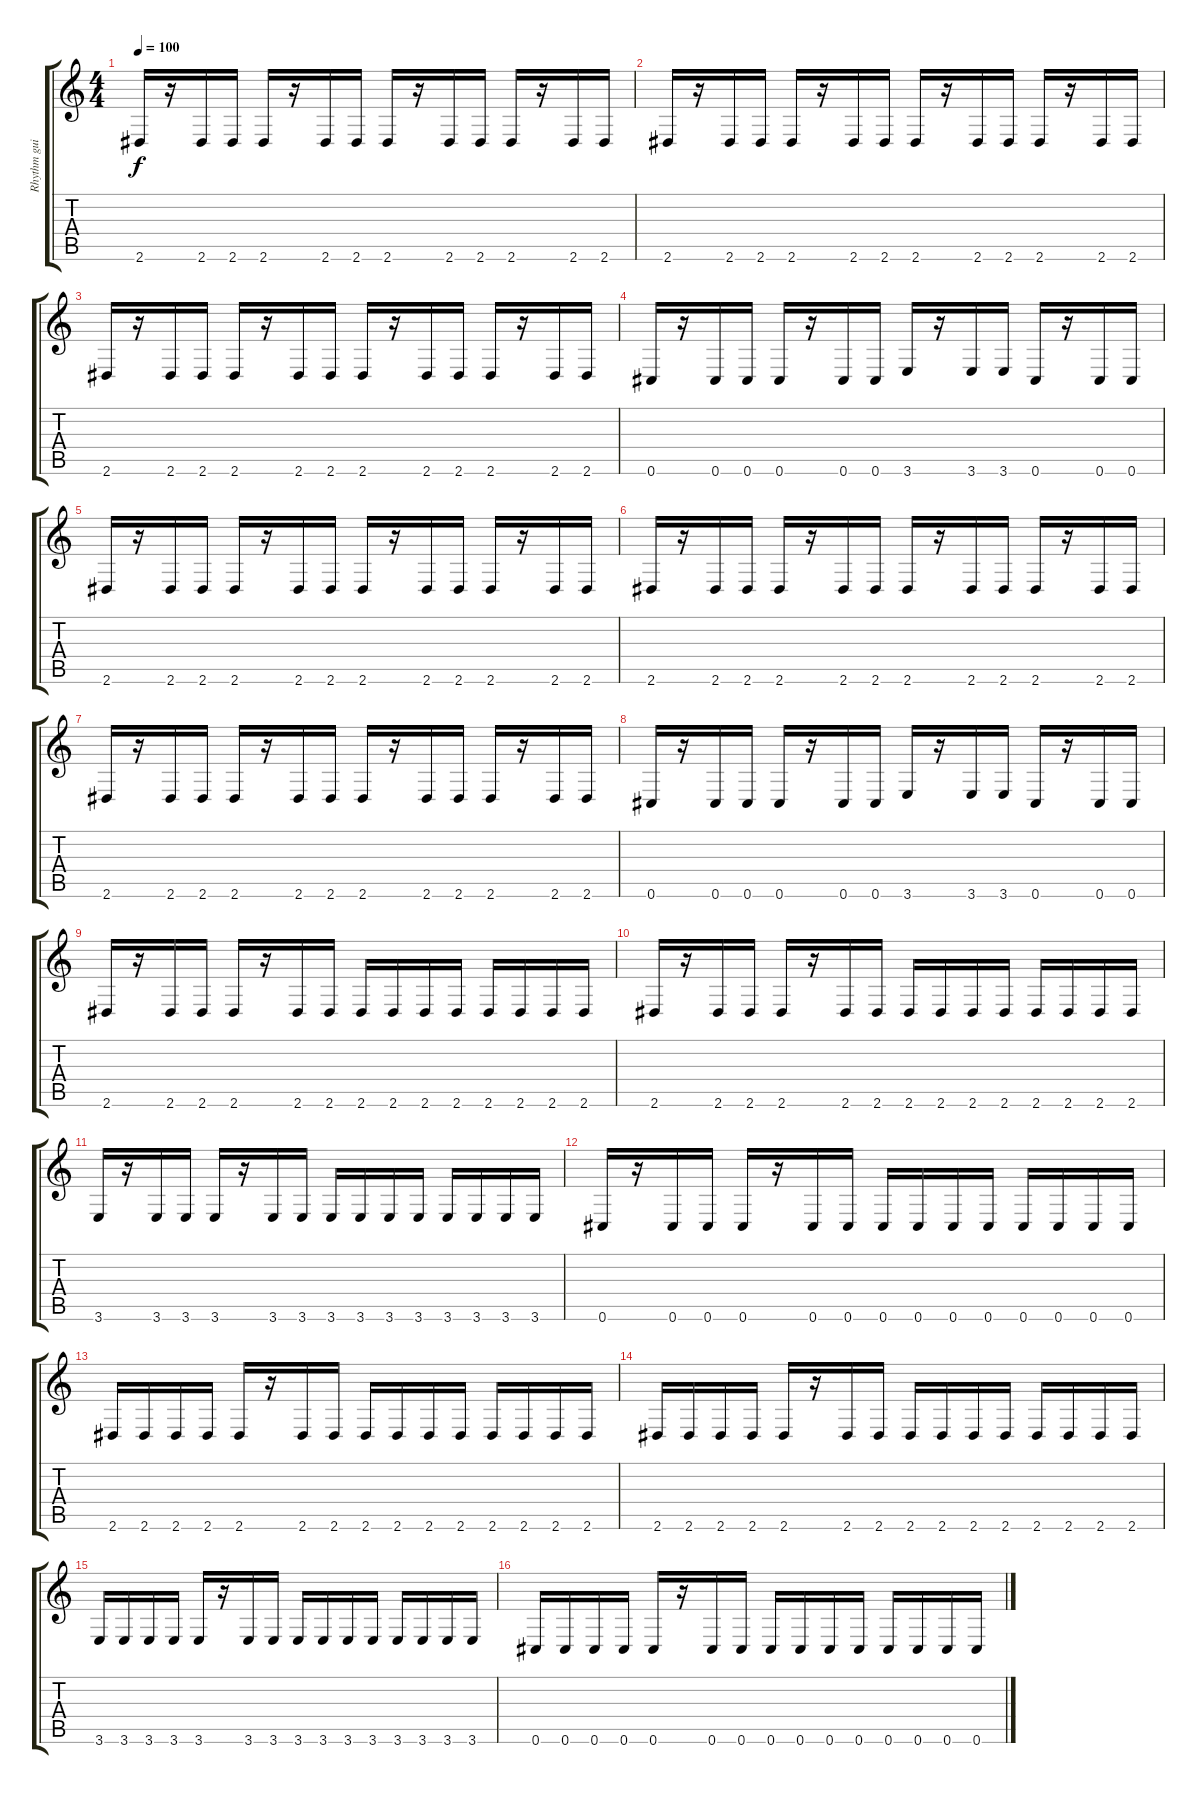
\track ("Rhythm guitar" "Rhythm gui") {instrument distortionguitar}
\staff {score tabs}
\tuning (Db4 Ab3 E3 B2 Gb2 Db2) {hide}
\ts (4 4)
\tempo 100
\clef g2
\ks c
2.6.16{dy f} r.16 2.6.16 2.6.16 2.6.16 r.16 2.6.16 2.6.16 2.6.16 r.16 2.6.16 2.6.16 2.6.16 r.16 2.6.16 2.6.16 |
2.6.16 r.16 2.6.16 2.6.16 2.6.16 r.16 2.6.16 2.6.16 2.6.16 r.16 2.6.16 2.6.16 2.6.16 r.16 2.6.16 2.6.16 |
2.6.16 r.16 2.6.16 2.6.16 2.6.16 r.16 2.6.16 2.6.16 2.6.16 r.16 2.6.16 2.6.16 2.6.16 r.16 2.6.16 2.6.16 |
0.6.16 r.16 0.6.16 0.6.16 0.6.16 r.16 0.6.16 0.6.16 3.6.16 r.16 3.6.16 3.6.16 0.6.16 r.16 0.6.16 0.6.16 |
2.6.16 r.16 2.6.16 2.6.16 2.6.16 r.16 2.6.16 2.6.16 2.6.16 r.16 2.6.16 2.6.16 2.6.16 r.16 2.6.16 2.6.16 |
2.6.16 r.16 2.6.16 2.6.16 2.6.16 r.16 2.6.16 2.6.16 2.6.16 r.16 2.6.16 2.6.16 2.6.16 r.16 2.6.16 2.6.16 |
2.6.16 r.16 2.6.16 2.6.16 2.6.16 r.16 2.6.16 2.6.16 2.6.16 r.16 2.6.16 2.6.16 2.6.16 r.16 2.6.16 2.6.16 |
0.6.16 r.16 0.6.16 0.6.16 0.6.16 r.16 0.6.16 0.6.16 3.6.16 r.16 3.6.16 3.6.16 0.6.16 r.16 0.6.16 0.6.16 |
2.6.16 r.16 2.6.16 2.6.16 2.6.16 r.16 2.6.16 2.6.16 2.6.16 2.6.16 2.6.16 2.6.16 2.6.16 2.6.16 2.6.16 2.6.16 |
2.6.16 r.16 2.6.16 2.6.16 2.6.16 r.16 2.6.16 2.6.16 2.6.16 2.6.16 2.6.16 2.6.16 2.6.16 2.6.16 2.6.16 2.6.16 |
3.6.16 r.16 3.6.16 3.6.16 3.6.16 r.16 3.6.16 3.6.16 3.6.16 3.6.16 3.6.16 3.6.16 3.6.16 3.6.16 3.6.16 3.6.16 |
0.6.16 r.16 0.6.16 0.6.16 0.6.16 r.16 0.6.16 0.6.16 0.6.16 0.6.16 0.6.16 0.6.16 0.6.16 0.6.16 0.6.16 0.6.16 |
2.6.16 2.6.16 2.6.16 2.6.16 2.6.16 r.16 2.6.16 2.6.16 2.6.16 2.6.16 2.6.16 2.6.16 2.6.16 2.6.16 2.6.16 2.6.16 |
2.6.16 2.6.16 2.6.16 2.6.16 2.6.16 r.16 2.6.16 2.6.16 2.6.16 2.6.16 2.6.16 2.6.16 2.6.16 2.6.16 2.6.16 2.6.16 |
3.6.16 3.6.16 3.6.16 3.6.16 3.6.16 r.16 3.6.16 3.6.16 3.6.16 3.6.16 3.6.16 3.6.16 3.6.16 3.6.16 3.6.16 3.6.16 |
0.6.16 0.6.16 0.6.16 0.6.16 0.6.16 r.16 0.6.16 0.6.16 0.6.16 0.6.16 0.6.16 0.6.16 0.6.16 0.6.16 0.6.16 0.6.16
